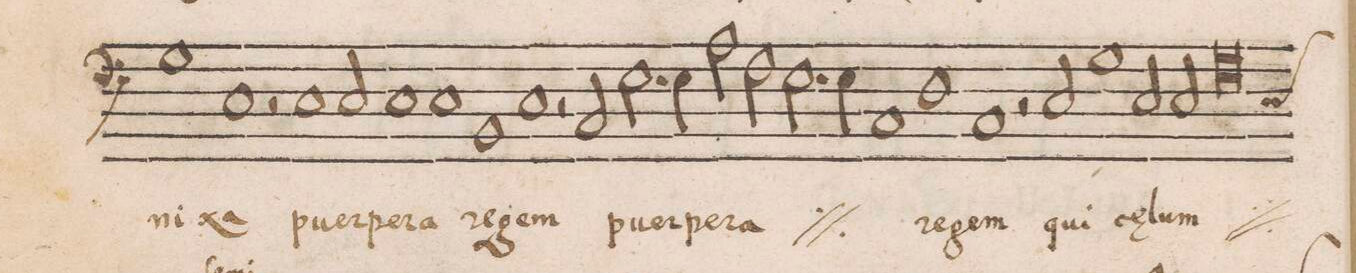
**kern	**text
*I"BASSVS	*
*clefF4	*
*k[]	*
*met(C|)	*
*M2/1	*
1G	ni ­-
=10	=10
1C	-xa
2r	.
1C	pu-
=11	=11
2C/	-er-
1C	-pe-
=12	=12
1C	-ra-
1GG	-re-
=13	=13
1C	-gem
2r	.
2AA/	pu-
=14	=14
2.E\	-er-
4E\	-pe-
2A\	-ra
*	*ij
2F\	pu-
=15	=15
2.E\	-er-
4E\	-pe-
1AA	-ra
*	*Xij
=16	=16
1D	re-
1AA	-gem
=17	=17
2r	.
2C/	qui
1G	c(ae)-
=18	=18
2C/	-lum
*	*ij
2C/	qui
*custos:C	*
0F	c(ae)-
=19	=19
*-	*-
